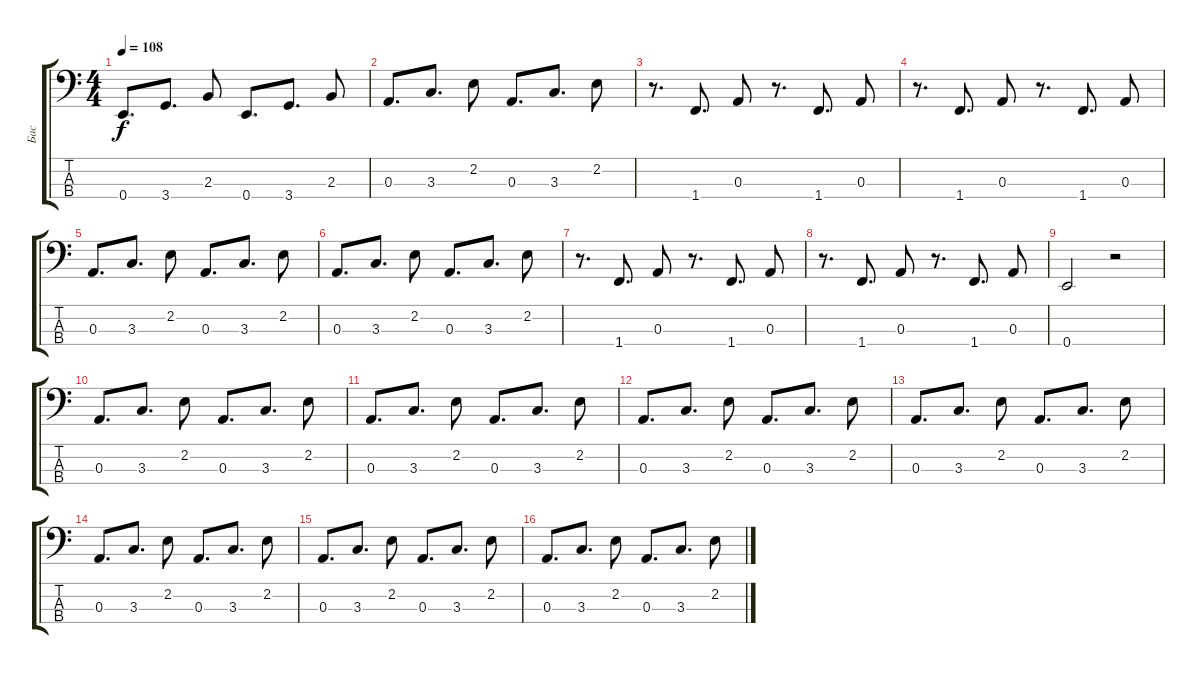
\track ("Бас" "Бас") {instrument electricbassfinger}
\staff {score tabs}
\tuning (G2 D2 A1 E1) {hide}
\ts (4 4)
\tempo 108
\clef f4
\ks c
0.4.8{d dy f} 3.4.8{d} 2.3.8 0.4.8{d} 3.4.8{d} 2.3.8 |
0.3.8{d} 3.3.8{d} 2.2.8 0.3.8{d} 3.3.8{d} 2.2.8 |
r.8{d} 1.4.8{d} 0.3.8 r.8{d} 1.4.8{d} 0.3.8 |
r.8{d} 1.4.8{d} 0.3.8 r.8{d} 1.4.8{d} 0.3.8 |
0.3.8{d} 3.3.8{d} 2.2.8 0.3.8{d} 3.3.8{d} 2.2.8 |
0.3.8{d} 3.3.8{d} 2.2.8 0.3.8{d} 3.3.8{d} 2.2.8 |
r.8{d} 1.4.8{d} 0.3.8 r.8{d} 1.4.8{d} 0.3.8 |
r.8{d} 1.4.8{d} 0.3.8 r.8{d} 1.4.8{d} 0.3.8 |
0.4.2 r.2 |
0.3.8{d} 3.3.8{d} 2.2.8 0.3.8{d} 3.3.8{d} 2.2.8 |
0.3.8{d} 3.3.8{d} 2.2.8 0.3.8{d} 3.3.8{d} 2.2.8 |
0.3.8{d} 3.3.8{d} 2.2.8 0.3.8{d} 3.3.8{d} 2.2.8 |
0.3.8{d} 3.3.8{d} 2.2.8 0.3.8{d} 3.3.8{d} 2.2.8 |
0.3.8{d} 3.3.8{d} 2.2.8 0.3.8{d} 3.3.8{d} 2.2.8 |
0.3.8{d} 3.3.8{d} 2.2.8 0.3.8{d} 3.3.8{d} 2.2.8 |
0.3.8{d} 3.3.8{d} 2.2.8 0.3.8{d} 3.3.8{d} 2.2.8
